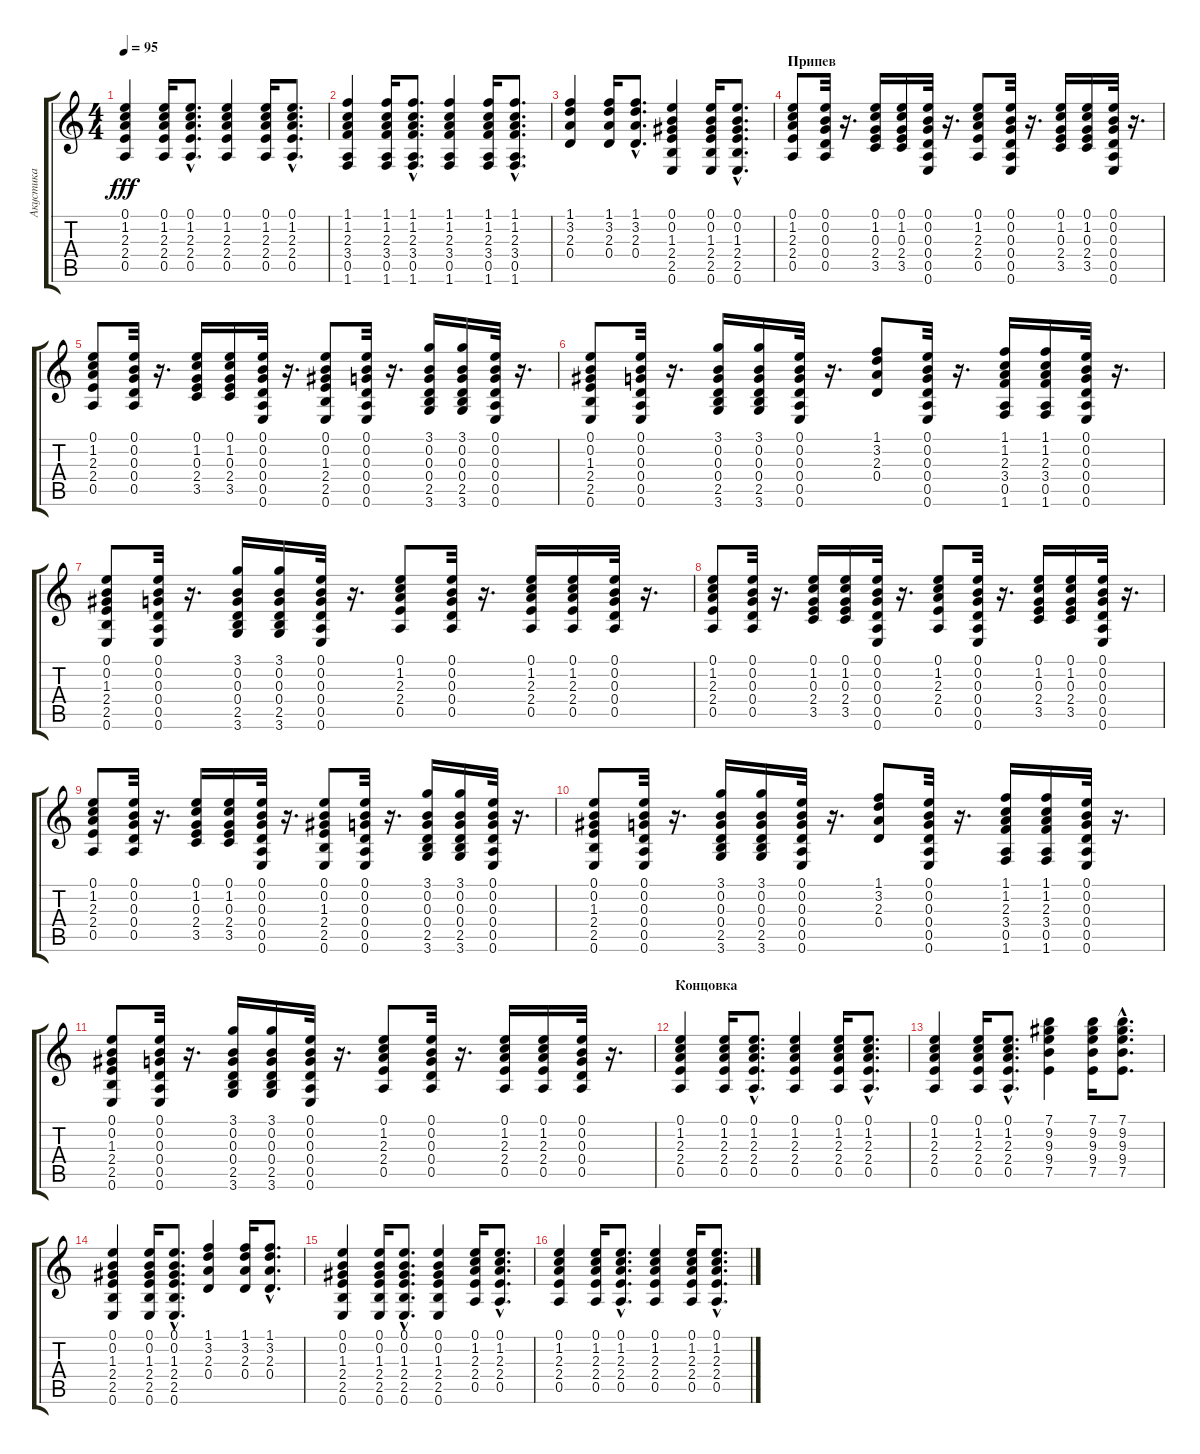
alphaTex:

\track ("Акустика" "Акустика") {instrument acousticguitarsteel}
\staff {score tabs}
\tuning (E4 B3 G3 D3 A2 E2) {hide}
\ts (4 4)
\tempo 95
\clef g2
\ks c
(0.1 1.2 2.3 2.4 0.5).4{dy fff} (0.1 1.2 2.3 2.4 0.5).16 (0.1{hac} 1.2{hac} 2.3{hac} 2.4{hac} 0.5{hac}).8{d} (0.1 1.2 2.3 2.4 0.5).4 (0.1 1.2 2.3 2.4 0.5).16 (0.1{hac} 1.2{hac} 2.3{hac} 2.4{hac} 0.5{hac}).8{d} |
(1.1 1.2 2.3 3.4 0.5 1.6).4 (1.1 1.2 2.3 3.4 0.5 1.6).16 (1.1{hac} 1.2{hac} 2.3{hac} 3.4{hac} 0.5{hac} 1.6{hac}).8{d} (1.1 1.2 2.3 3.4 0.5 1.6).4 (1.1 1.2 2.3 3.4 0.5 1.6).16 (1.1{hac} 1.2{hac} 2.3{hac} 3.4{hac} 0.5{hac} 1.6{hac}).8{d} |
(1.1 3.2 2.3 0.4).4 (1.1 3.2 2.3 0.4).16 (1.1{hac} 3.2{hac} 2.3{hac} 0.4{hac}).8{d} (0.1 0.2 1.3 2.4 2.5 0.6).4 (0.1 0.2 1.3 2.4 2.5 0.6).16 (0.1{hac} 0.2{hac} 1.3{hac} 2.4{hac} 2.5{hac} 0.6{hac}).8{d} |
\section ("" "Припев")
(0.1 1.2 2.3 2.4 0.5).8 (0.1 0.2 0.3 0.4 0.5).32 r.16{d} (0.1 1.2 0.3 2.4 3.5).16 (0.1 1.2 0.3 2.4 3.5).16 (0.1 0.2 0.3 0.4 0.5 0.6).32 r.16{d} (0.1 1.2 2.3 2.4 0.5).8 (0.1 0.2 0.3 0.4 0.5 0.6).32 r.16{d} (0.1 1.2 0.3 2.4 3.5).16 (0.1 1.2 0.3 2.4 3.5).16 (0.1 0.2 0.3 0.4 0.5 0.6).32 r.16{d} |
(0.1 1.2 2.3 2.4 0.5).8 (0.1 0.2 0.3 0.4 0.5).32 r.16{d} (0.1 1.2 0.3 2.4 3.5).16 (0.1 1.2 0.3 2.4 3.5).16 (0.1 0.2 0.3 0.4 0.5 0.6).32 r.16{d} (0.1 0.2 1.3 2.4 2.5 0.6).8 (0.1 0.2 0.3 0.4 0.5 0.6).32 r.16{d} (3.1 0.2 0.3 0.4 2.5 3.6).16 (3.1 0.2 0.3 0.4 2.5 3.6).16 (0.1 0.2 0.3 0.4 0.5 0.6).32 r.16{d} |
(0.1 0.2 1.3 2.4 2.5 0.6).8 (0.1 0.2 0.3 0.4 0.5 0.6).32 r.16{d} (3.1 0.2 0.3 0.4 2.5 3.6).16 (3.1 0.2 0.3 0.4 2.5 3.6).16 (0.1 0.2 0.3 0.4 0.5 0.6).32 r.16{d} (1.1 3.2 2.3 0.4).8 (0.1 0.2 0.3 0.4 0.5 0.6).32 r.16{d} (1.1 1.2 2.3 3.4 0.5 1.6).16 (1.1 1.2 2.3 3.4 0.5 1.6).16 (0.1 0.2 0.3 0.4 0.5 0.6).32 r.16{d} |
(0.1 0.2 1.3 2.4 2.5 0.6).8 (0.1 0.2 0.3 0.4 0.5 0.6).32 r.16{d} (3.1 0.2 0.3 0.4 2.5 3.6).16 (3.1 0.2 0.3 0.4 2.5 3.6).16 (0.1 0.2 0.3 0.4 0.5 0.6).32 r.16{d} (0.1 1.2 2.3 2.4 0.5).8 (0.1 0.2 0.3 0.4 0.5).32 r.16{d} (0.1 1.2 2.3 2.4 0.5).16 (0.1 1.2 2.3 2.4 0.5).16 (0.1 0.2 0.3 0.4 0.5).32 r.16{d} |
(0.1 1.2 2.3 2.4 0.5).8 (0.1 0.2 0.3 0.4 0.5).32 r.16{d} (0.1 1.2 0.3 2.4 3.5).16 (0.1 1.2 0.3 2.4 3.5).16 (0.1 0.2 0.3 0.4 0.5 0.6).32 r.16{d} (0.1 1.2 2.3 2.4 0.5).8 (0.1 0.2 0.3 0.4 0.5 0.6).32 r.16{d} (0.1 1.2 0.3 2.4 3.5).16 (0.1 1.2 0.3 2.4 3.5).16 (0.1 0.2 0.3 0.4 0.5 0.6).32 r.16{d} |
(0.1 1.2 2.3 2.4 0.5).8 (0.1 0.2 0.3 0.4 0.5).32 r.16{d} (0.1 1.2 0.3 2.4 3.5).16 (0.1 1.2 0.3 2.4 3.5).16 (0.1 0.2 0.3 0.4 0.5 0.6).32 r.16{d} (0.1 0.2 1.3 2.4 2.5 0.6).8 (0.1 0.2 0.3 0.4 0.5 0.6).32 r.16{d} (3.1 0.2 0.3 0.4 2.5 3.6).16 (3.1 0.2 0.3 0.4 2.5 3.6).16 (0.1 0.2 0.3 0.4 0.5 0.6).32 r.16{d} |
(0.1 0.2 1.3 2.4 2.5 0.6).8 (0.1 0.2 0.3 0.4 0.5 0.6).32 r.16{d} (3.1 0.2 0.3 0.4 2.5 3.6).16 (3.1 0.2 0.3 0.4 2.5 3.6).16 (0.1 0.2 0.3 0.4 0.5 0.6).32 r.16{d} (1.1 3.2 2.3 0.4).8 (0.1 0.2 0.3 0.4 0.5 0.6).32 r.16{d} (1.1 1.2 2.3 3.4 0.5 1.6).16 (1.1 1.2 2.3 3.4 0.5 1.6).16 (0.1 0.2 0.3 0.4 0.5 0.6).32 r.16{d} |
(0.1 0.2 1.3 2.4 2.5 0.6).8 (0.1 0.2 0.3 0.4 0.5 0.6).32 r.16{d} (3.1 0.2 0.3 0.4 2.5 3.6).16 (3.1 0.2 0.3 0.4 2.5 3.6).16 (0.1 0.2 0.3 0.4 0.5 0.6).32 r.16{d} (0.1 1.2 2.3 2.4 0.5).8 (0.1 0.2 0.3 0.4 0.5).32 r.16{d} (0.1 1.2 2.3 2.4 0.5).16 (0.1 1.2 2.3 2.4 0.5).16 (0.1 0.2 0.3 0.4 0.5).32 r.16{d} |
\section ("" "Концовка")
(0.1 1.2 2.3 2.4 0.5).4 (0.1 1.2 2.3 2.4 0.5).16 (0.1{hac} 1.2{hac} 2.3{hac} 2.4{hac} 0.5{hac}).8{d} (0.1 1.2 2.3 2.4 0.5).4 (0.1 1.2 2.3 2.4 0.5).16 (0.1{hac} 1.2{hac} 2.3{hac} 2.4{hac} 0.5{hac}).8{d} |
(0.1 1.2 2.3 2.4 0.5).4 (0.1 1.2 2.3 2.4 0.5).16 (0.1{hac} 1.2{hac} 2.3{hac} 2.4{hac} 0.5{hac}).8{d} (7.1 9.2 9.3 9.4 7.5).4 (7.1 9.2 9.3 9.4 7.5).16 (7.1{hac} 9.2{hac} 9.3{hac} 9.4{hac} 7.5{hac}).8{d} |
(0.1 0.2 1.3 2.4 2.5 0.6).4 (0.1 0.2 1.3 2.4 2.5 0.6).16 (0.1{hac} 0.2{hac} 1.3{hac} 2.4{hac} 2.5{hac} 0.6{hac}).8{d} (1.1 3.2 2.3 0.4).4 (1.1 3.2 2.3 0.4).16 (1.1{hac} 3.2{hac} 2.3{hac} 0.4{hac}).8{d} |
(0.1 0.2 1.3 2.4 2.5 0.6).4 (0.1 0.2 1.3 2.4 2.5 0.6).16 (0.1{hac} 0.2{hac} 1.3{hac} 2.4{hac} 2.5{hac} 0.6{hac}).8{d} (0.1 0.2 1.3 2.4 2.5 0.6).4 (0.1 1.2 2.3 2.4 0.5).16 (0.1{hac} 1.2{hac} 2.3{hac} 2.4{hac} 0.5{hac}).8{d} |
(0.1 1.2 2.3 2.4 0.5).4 (0.1 1.2 2.3 2.4 0.5).16 (0.1{hac} 1.2{hac} 2.3{hac} 2.4{hac} 0.5{hac}).8{d} (0.1 1.2 2.3 2.4 0.5).4 (0.1 1.2 2.3 2.4 0.5).16 (0.1{hac} 1.2{hac} 2.3{hac} 2.4{hac} 0.5{hac}).8{d}
